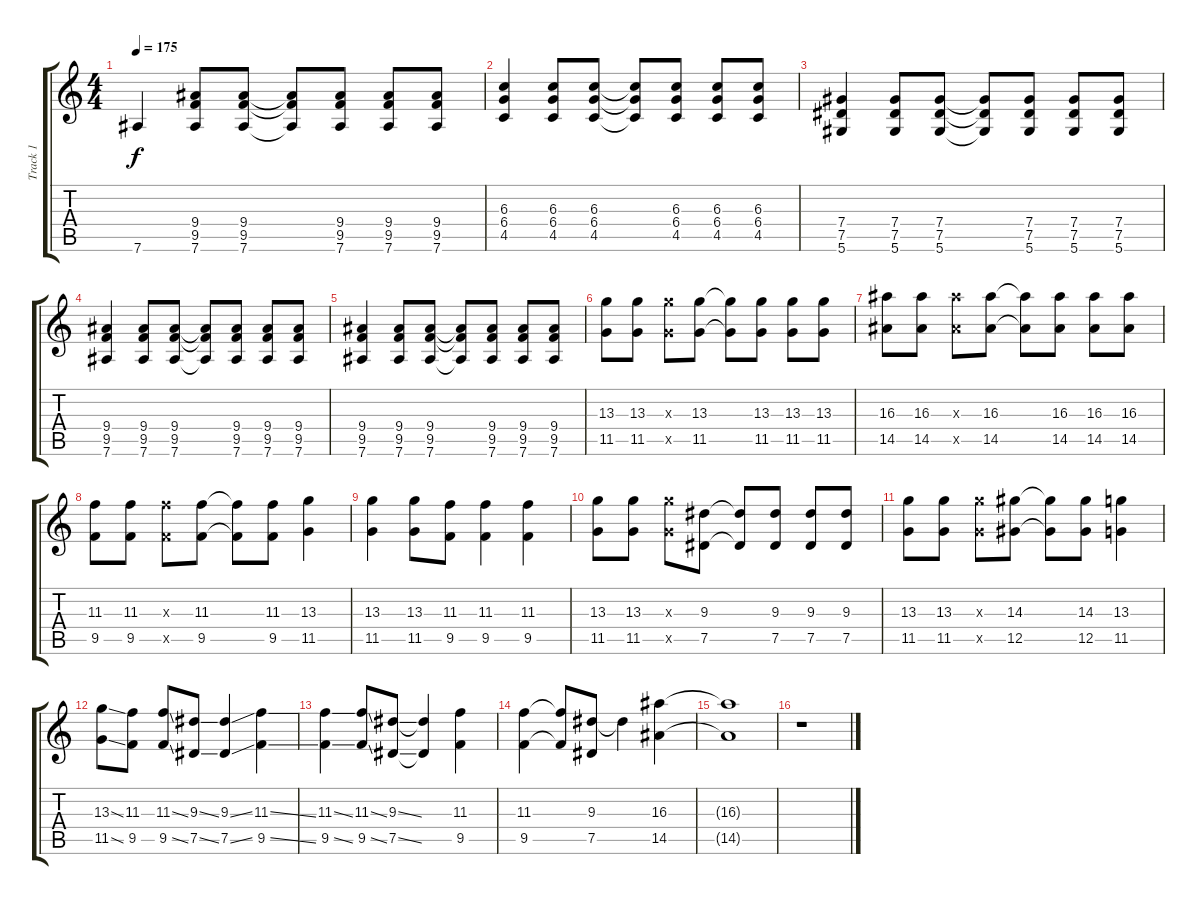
\track ("Track 1" "Track 1") {instrument acousticguitarsteel}
\staff {score tabs}
\tuning (Eb4 Bb3 Gb3 Db3 Ab2 Eb2) {hide}
\ts (4 4)
\tempo 175
\clef g2
\ks c
7.6.4{dy f} (9.4 9.5 7.6).8 (9.4 9.5 7.6).8 (9.4{t} 9.5{t} 7.6{t}).8 (9.4 9.5 7.6).8 (9.4 9.5 7.6).8 (9.4 9.5 7.6).8 |
(6.3 6.4 4.5).4 (6.3 6.4 4.5).8 (6.3 6.4 4.5).8 (6.3{t} 6.4{t} 4.5{t}).8 (6.3 6.4 4.5).8 (6.3 6.4 4.5).8 (6.3 6.4 4.5).8 |
(7.4 7.5 5.6).4 (7.4 7.5 5.6).8 (7.4 7.5 5.6).8 (7.4{t} 7.5{t} 5.6{t}).8 (7.4 7.5 5.6).8 (7.4 7.5 5.6).8 (7.4 7.5 5.6).8 |
(9.4 9.5 7.6).4 (9.4 9.5 7.6).8 (9.4 9.5 7.6).8 (9.4{t} 9.5{t} 7.6{t}).8 (9.4 9.5 7.6).8 (9.4 9.5 7.6).8 (9.4 9.5 7.6).8 |
(9.4 9.5 7.6).4 (9.4 9.5 7.6).8 (9.4 9.5 7.6).8 (9.4{t} 9.5{t} 7.6{t}).8 (9.4 9.5 7.6).8 (9.4 9.5 7.6).8 (9.4 9.5 7.6).8 |
(13.3 11.5).8 (13.3 11.5).8 (13.3{x} 11.5{x}).8 (13.3 11.5).8 (13.3{t} 11.5{t}).8 (13.3 11.5).8 (13.3 11.5).8 (13.3 11.5).8 |
(16.3 14.5).8 (16.3 14.5).8 (16.3{x} 14.5{x}).8 (16.3 14.5).8 (16.3{t} 14.5{t}).8 (16.3 14.5).8 (16.3 14.5).8 (16.3 14.5).8 |
(11.3 9.5).8 (11.3 9.5).8 (11.3{x} 9.5{x}).8 (11.3 9.5).8 (11.3{t} 9.5{t}).8 (11.3 9.5).8 (13.3 11.5).4 |
(13.3 11.5).4 (13.3 11.5).8 (11.3 9.5).8 (11.3 9.5).4 (11.3 9.5).4 |
(13.3 11.5).8 (13.3 11.5).8 (13.3{x} 11.5{x}).8 (9.3 7.5).8 (9.3{t} 7.5{t}).8 (9.3 7.5).8 (9.3 7.5).8 (9.3 7.5).8 |
(13.3 11.5).8 (13.3 11.5).8 (13.3{x} 11.5{x}).8 (14.3 12.5).8 (14.3{t} 12.5{t}).8 (14.3 12.5).8 (13.3 11.5).4 |
(13.3{ss} 11.5{ss}).8 (11.3 9.5).8 (11.3{ss} 9.5{ss}).8 (9.3{ss} 7.5{ss}).8 (9.3{ss} 7.5{ss}).4 (11.3{ss} 9.5{ss}).4 |
(11.3{ss} 9.5{ss}).4 (11.3{ss} 9.5{ss}).8 (9.3{ss} 7.5{ss}).8 (9.3{t} 7.5{t}).4 (11.3 9.5).4 |
(11.3 9.5).4 (11.3{t} 9.5{t}).8 (9.3 7.5).8 9.3{t}.4 (16.3 14.5).4 |
(16.3{t} 14.5{t}).1 |
r.1
